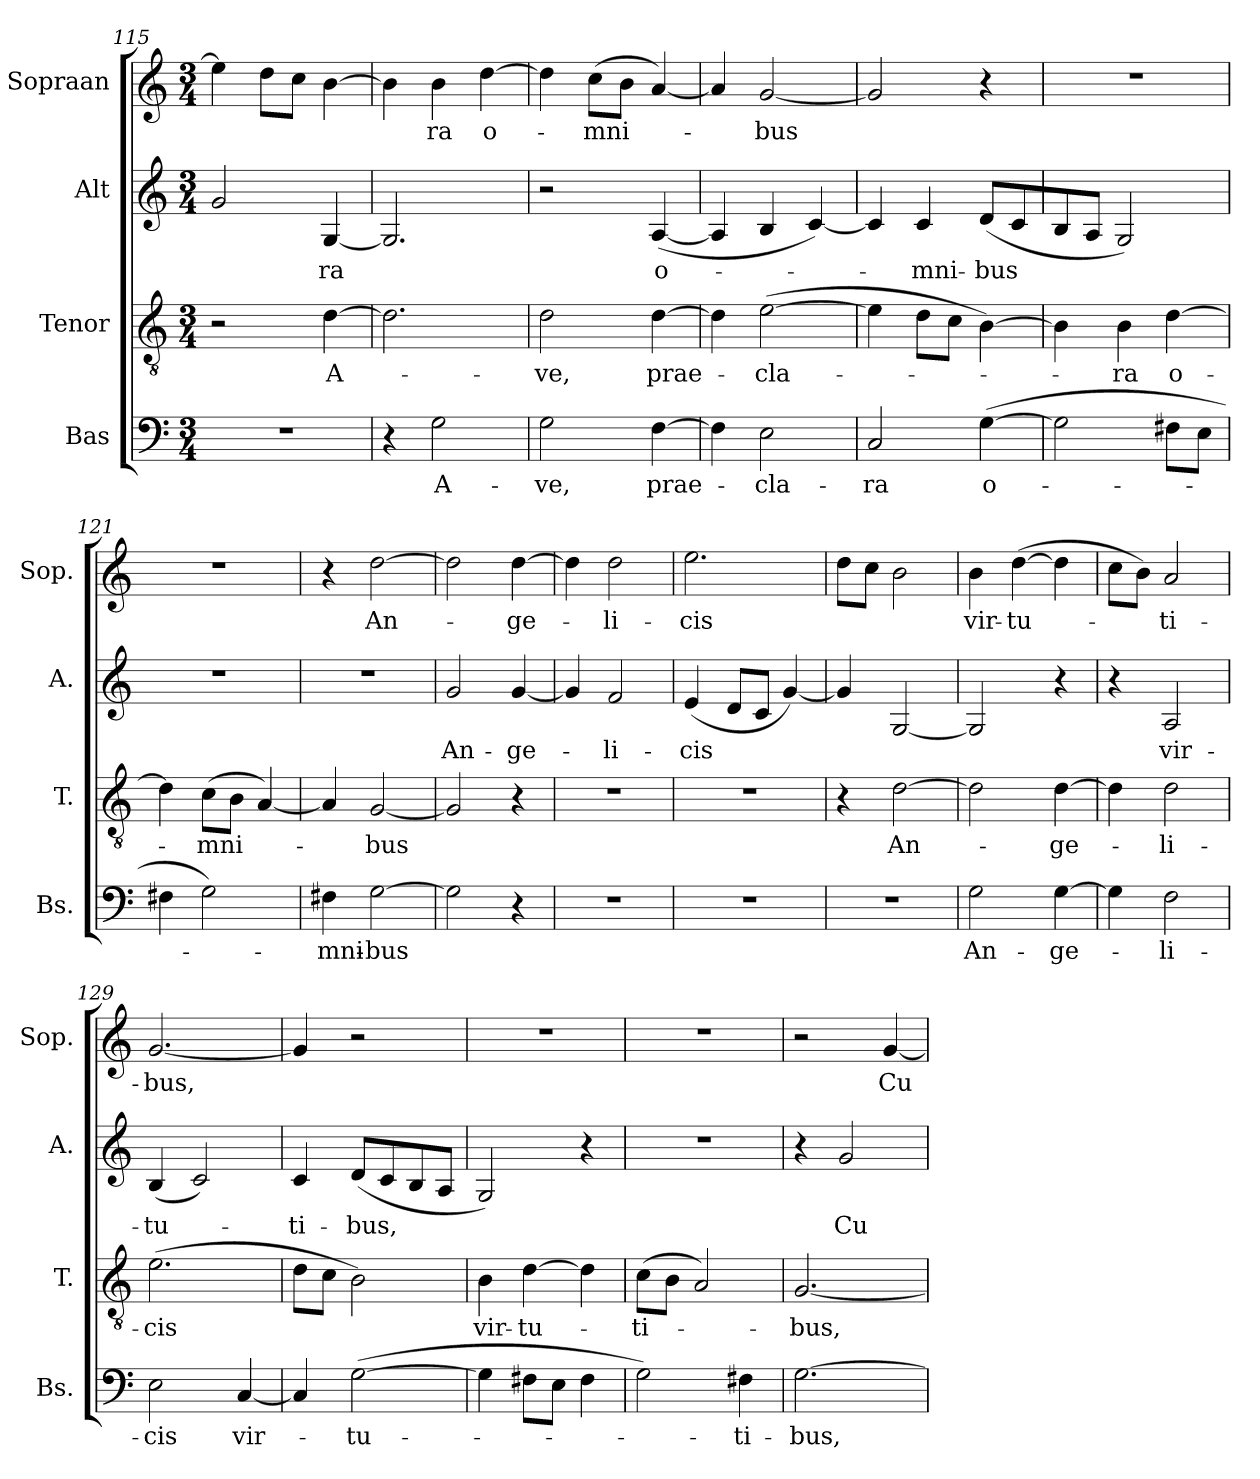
**kern	**text	**kern	**text	**kern	**text	**kern	**text
*part4	*part4	*part3	*part3	*part2	*part2	*part1	*part1
*staff4	*staff4	*staff3	*staff3	*staff2	*staff2	*staff1	*staff1
*I"Bas	*	*I"Tenor	*	*I"Alt	*	*I"Sopraan	*
*I'Bs.	*	*I'T.	*	*I'A.	*	*I'Sop.	*
*clefF4	*	*clefGv2	*	*clefG2	*	*clefG2	*
*k[]	*	*k[]	*	*k[]	*	*k[]	*
*M3/4	*	*M3/4	*	*M3/4	*	*M3/4	*
=115	=115	=115	=115	=115	=115	=115	=115
2.r	.	2r	.	2g/	.	4ee\]	.
.	.	.	.	.	.	8dd\L	.
.	.	.	.	.	.	8cc\J	.
!	!	!	!LO:LY:b	!	!LO:LY:b	!	!
.	.	[4d\	A-	[4G/	ra	[4b\	.
=116	=116	=116	=116	=116	=116	=116	=116
4r	.	2.d\]	.	2.G/]	.	4b\]	.
!	!LO:LY:b	!	!	!	!	!	!LO:LY:b
2G\	A-	.	.	.	.	4b\	ra
!	!	!	!	!	!	!	!LO:LY:b
.	.	.	.	.	.	[4dd\	o-
=117	=117	=117	=117	=117	=117	=117	=117
!	!LO:LY:b	!	!LO:LY:b	!	!	!	!
2G\	-ve,	2d\	-ve,	2r	.	4dd\]	.
!	!	!	!	!	!	!	!LO:LY:b
.	.	.	.	.	.	(>8cc\L	mni-
.	.	.	.	.	.	8b\J	.
!	!LO:LY:b	!	!LO:LY:b	!	!LO:LY:b	!	!
[4F\	prae-	[4d\	prae-	(<[4A/	o-	[4a/)	.
=118	=118	=118	=118	=118	=118	=118	=118
4F\]	.	4d\]	.	4A/]	.	4a/]	.
!	!LO:LY:b	!	!LO:LY:b	!	!	!	!LO:LY:b
2E\	-cla-	(>[2e\	-cla-	4B/	.	[2g/	bus
.	.	.	.	[4c/)	.	.	.
=119	=119	=119	=119	=119	=119	=119	=119
!	!LO:LY:b	!	!	!	!	!	!
2C/	-ra	4e\]	.	4c/]	.	2g/]	.
!	!	!	!	!	!LO:LY:b	!	!
.	.	8d\L	.	4c/	mni-	.	.
.	.	8c\J	.	.	.	.	.
!	!LO:LY:b	!	!	!	!LO:LY:b	!	!
(>[4G\	o-	[4B\)	.	(<8d/L	-bus	4r	.
.	.	.	.	8c/	.	.	.
=120	=120	=120	=120	=120	=120	=120	=120
2G\]	.	4B\]	.	8B/	.	2.r	.
.	.	.	.	8A/J	.	.	.
!	!	!	!LO:LY:b	!	!	!	!
.	.	4B\	ra	2G/)	.	.	.
!	!	!	!LO:LY:b	!	!	!	!
8F#X\L	.	[4d\	o-	.	.	.	.
8E\J	.	.	.	.	.	.	.
=121	=121	=121	=121	=121	=121	=121	=121
4F#X\	.	4d\]	.	2.r	.	2.r	.
!	!	!	!LO:LY:b	!	!	!	!
2G\)	.	(>8c\L	mni-	.	.	.	.
.	.	8B\J	.	.	.	.	.
.	.	[4A/)	.	.	.	.	.
!!LO:LB:g=z
=122	=122	=122	=122	=122	=122	=122	=122
!	!LO:LY:b	!	!	!	!	!	!
4F#X\	mni-	4A/]	.	2.r	.	4r	.
!	!LO:LY:b	!	!LO:LY:b	!	!	!	!LO:LY:b
[2G\	-bus	[2G/	bus	.	.	[2dd\	An-
=123	=123	=123	=123	=123	=123	=123	=123
!	!	!	!	!	!LO:LY:b	!	!
2G\]	.	2G/]	.	2g/	An-	2dd\]	.
!	!	!	!	!	!LO:LY:b	!	!LO:LY:b
4r	.	4r	.	[4g/	-ge-	[4dd\	-ge-
=124	=124	=124	=124	=124	=124	=124	=124
2.r	.	2.r	.	4g/]	.	4dd\]	.
!	!	!	!	!	!LO:LY:b	!	!LO:LY:b
.	.	.	.	2f/	-li-	2dd\	-li-
=125	=125	=125	=125	=125	=125	=125	=125
!	!	!	!	!	!LO:LY:b	!	!LO:LY:b
2.r	.	2.r	.	(<4e/	-cis	2.ee\	-cis
.	.	.	.	8d/L	.	.	.
.	.	.	.	8c/J	.	.	.
.	.	.	.	[4g/)	.	.	.
=126	=126	=126	=126	=126	=126	=126	=126
2.r	.	4r	.	4g/]	.	8dd\L	.
.	.	.	.	.	.	8cc\J	.
!	!	!	!LO:LY:b	!	!	!	!
.	.	[2d\	An-	[2G/	.	2b\	.
=127	=127	=127	=127	=127	=127	=127	=127
!	!LO:LY:b	!	!	!	!	!	!LO:LY:b
2G\	An-	2d\]	.	2G/]	.	4b\	vir-
!	!	!	!	!	!	!	!LO:LY:b
.	.	.	.	.	.	(>[4dd\	-tu-
!	!LO:LY:b	!	!LO:LY:b	!	!	!	!
[4G\	-ge-	[4d\	-ge-	4r	.	4dd\]	.
=128	=128	=128	=128	=128	=128	=128	=128
4G\]	.	4d\]	.	4r	.	8cc\L	.
.	.	.	.	.	.	8b\J)	.
!	!LO:LY:b	!	!LO:LY:b	!	!LO:LY:b	!	!LO:LY:b
2F\	-li-	2d\	-li-	2A/	vir-	2a/	ti-
=129	=129	=129	=129	=129	=129	=129	=129
!	!LO:LY:b	!	!LO:LY:b	!	!LO:LY:b	!	!LO:LY:b
2E\	-cis	(>2.e\	-cis	(<4B/	-tu-	[2.g/	-bus,
.	.	.	.	2c/)	.	.	.
!	!LO:LY:b	!	!	!	!	!	!
[4C/	vir-	.	.	.	.	.	.
=130	=130	=130	=130	=130	=130	=130	=130
!	!	!	!	!	!LO:LY:b	!	!
4C/]	.	8d\L	.	4c/	ti-	4g/]	.
.	.	8c\J	.	.	.	.	.
!	!LO:LY:b	!	!	!	!LO:LY:b	!	!
(>[2G\	-tu-	2B\)	.	(<8d/L	-bus,	2r	.
.	.	.	.	8c/	.	.	.
.	.	.	.	8B/	.	.	.
.	.	.	.	8A/J	.	.	.
!!LO:PB:g=z
=131	=131	=131	=131	=131	=131	=131	=131
!	!	!	!LO:LY:b	!	!	!	!
4G\]	.	4B\	vir-	2G/)	.	2.r	.
!	!	!	!LO:LY:b	!	!	!	!
8F#X\L	.	[4d\	-tu-	.	.	.	.
8E\J	.	.	.	.	.	.	.
4F#\	.	4d\]	.	4r	.	.	.
=132	=132	=132	=132	=132	=132	=132	=132
!	!	!	!LO:LY:b	!	!	!	!
2G\)	.	(>8c\L	ti-	2.r	.	2.r	.
.	.	8B\J	.	.	.	.	.
.	.	2A/)	.	.	.	.	.
!	!LO:LY:b	!	!	!	!	!	!
4F#X\	ti-	.	.	.	.	.	.
=133	=133	=133	=133	=133	=133	=133	=133
!	!LO:LY:b	!	!LO:LY:b	!	!	!	!
[2.G\	-bus,	[2.G/	bus,	4r	.	2r	.
!	!	!	!	!	!LO:LY:b	!	!
.	.	.	.	2g/	Cu-	.	.
!	!	!	!	!	!	!	!LO:LY:b
.	.	.	.	.	.	[4g/	Cu-
=	=	=	=	=	=	=	=
*-	*-	*-	*-	*-	*-	*-	*-
